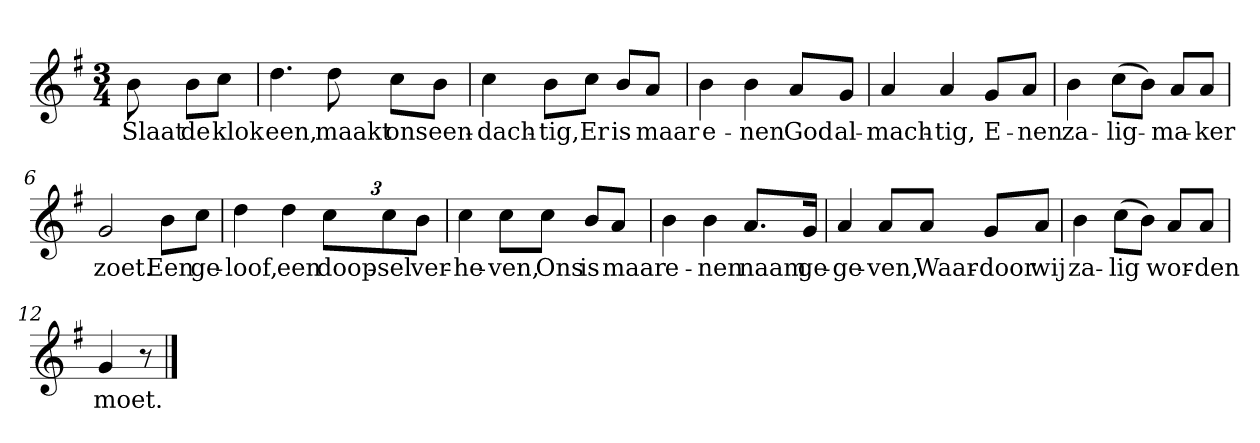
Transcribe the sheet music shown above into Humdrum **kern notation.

**kern	**text
*part1	*part1
*staff1	*staff1
*clefG2	*
*k[f#]	*
*G:	*
*M3/4	*
*MM120	*
=	=
8b	Slaat
8b\L	de
8cc\J	klok
=1	=1
4.dd	een,
8dd	maakt
8cc\L	ons
8b\J	een-
=2	=2
4cc	-dach-
8b\L	-tig,
8cc\J	Er
8b/L	is
8a/J	maar
=3	=3
4b	e-
4b	-nen
8a/L	God
8g/J	al-
=4	=4
4a	-mach-
4a	-tig,
8g/L	E-
8a/J	-nen
=5	=5
4b	za-
(8cc\L	-lig-
8b\J)	.
8a/L	-ma-
8a/J	-ker
=6	=6
2g	zoet.
8b\L	Een
8cc\J	ge-
=7	=7
4dd	-loof,
4dd	een
12cc\L	doop-
12cc\	-sel
12b\J	ver-
=8	=8
4cc	-he-
8cc\L	-ven,
8cc\J	Ons
8b/L	is
8a/J	maar
=9	=9
4b	e-
4b	-nen
8.a/L	naam
16g/Jk	ge-
=10	=10
4a	-ge-
8a/L	-ven,
8a/J	Waar-
8g/L	-door
8a/J	wij
=11	=11
4b	za-
(8cc\L	-lig
8b\J)	.
8a/L	wor-
8a/J	-den
=12	=12
4g	moet.
8r	.
==	==
*-	*-
